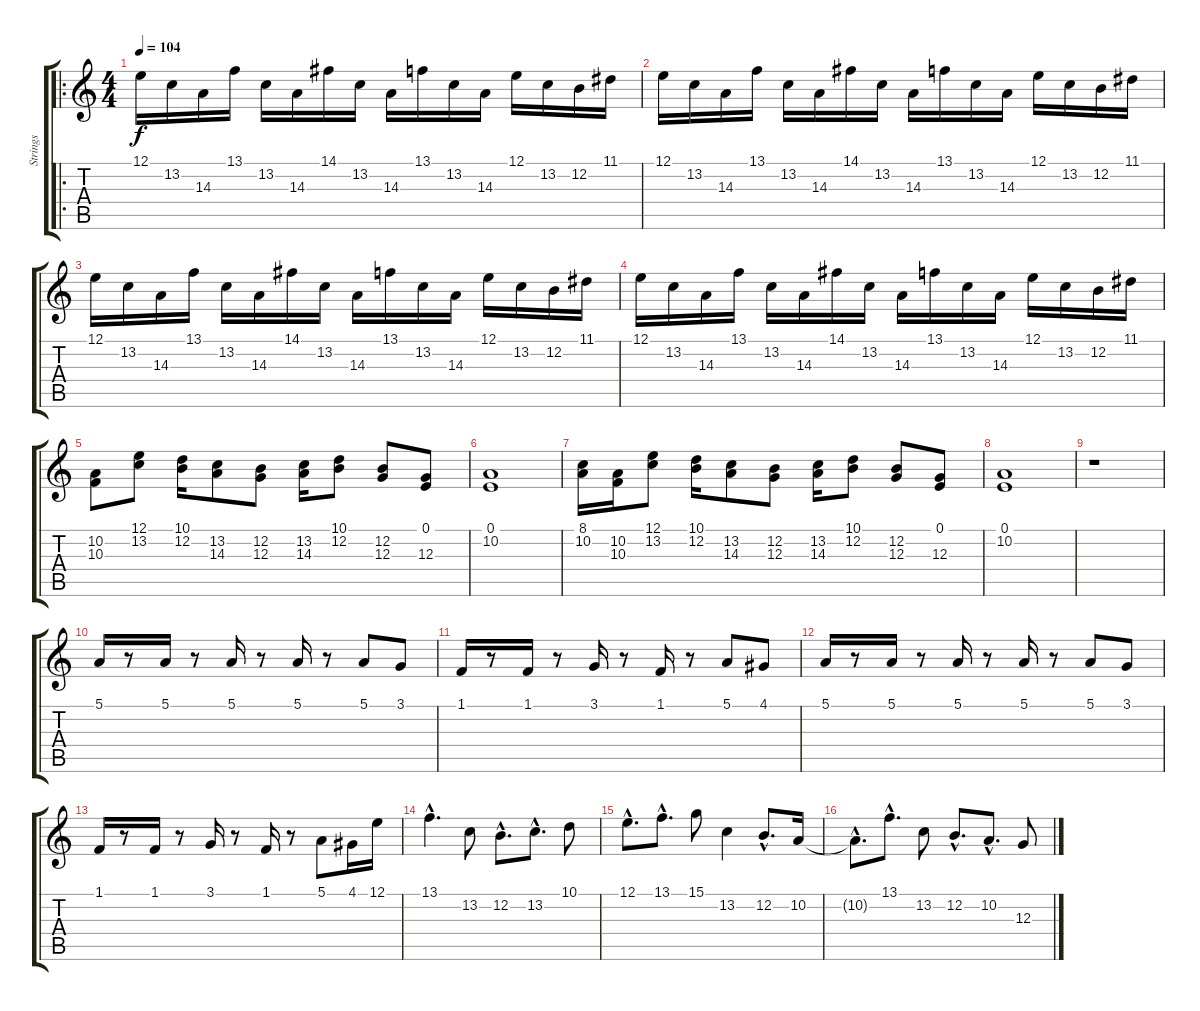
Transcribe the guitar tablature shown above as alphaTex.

\track ("Strings" "Strings") {instrument stringensemble1}
\staff {score tabs}
\tuning (E4 B3 G3 D3 A2 E2) {hide}
\ro
\ts (4 4)
\tempo 104
\clef g2
\ks c
12.1.16{dy f instrument stringensemble1} 13.2.16 14.3.16 13.1.16 13.2.16 14.3.16 14.1.16 13.2.16 14.3.16 13.1.16 13.2.16 14.3.16 12.1.16 13.2.16 12.2.16 11.1.16 |
12.1.16 13.2.16 14.3.16 13.1.16 13.2.16 14.3.16 14.1.16 13.2.16 14.3.16 13.1.16 13.2.16 14.3.16 12.1.16 13.2.16 12.2.16 11.1.16 |
12.1.16 13.2.16 14.3.16 13.1.16 13.2.16 14.3.16 14.1.16 13.2.16 14.3.16 13.1.16 13.2.16 14.3.16 12.1.16 13.2.16 12.2.16 11.1.16 |
12.1.16 13.2.16 14.3.16 13.1.16 13.2.16 14.3.16 14.1.16 13.2.16 14.3.16 13.1.16 13.2.16 14.3.16 12.1.16 13.2.16 12.2.16 11.1.16 |
(10.2 10.3).8 (12.1 13.2).8 (10.1 12.2).16 (13.2 14.3).8 (12.2 12.3).8 (13.2 14.3).16 (10.1 12.2).8 (12.2 12.3).8 (0.1 12.3).8 |
(0.1 10.2).1 |
(8.1 10.2).16 (10.2 10.3).16 (12.1 13.2).8 (10.1 12.2).16 (13.2 14.3).8 (12.2 12.3).8 (13.2 14.3).16 (10.1 12.2).8 (12.2 12.3).8 (0.1 12.3).8 |
(0.1 10.2).1 |
r.1 |
5.1.16 r.8 5.1.16 r.8 5.1.16 r.8 5.1.16 r.8 5.1.8 3.1.8 |
1.1.16 r.8 1.1.16 r.8 3.1.16 r.8 1.1.16 r.8 5.1.8 4.1.8 |
5.1.16 r.8 5.1.16 r.8 5.1.16 r.8 5.1.16 r.8 5.1.8 3.1.8 |
1.1.16 r.8 1.1.16 r.8 3.1.16 r.8 1.1.16 r.8 5.1.8 4.1.16 12.1.16 |
13.1{hac}.4{d} 13.2.8 12.2{hac}.8{d} 13.2{hac}.8{d} 10.1.8 |
12.1{hac}.8{d} 13.1{hac}.8{d} 15.1.8 13.2.4 12.2{hac}.8{d} 10.2.16 |
10.2{hac t}.8{d} 13.1{hac}.8{d} 13.2.8 12.2{hac}.8{d} 10.2{hac}.8{d} 12.3.8
